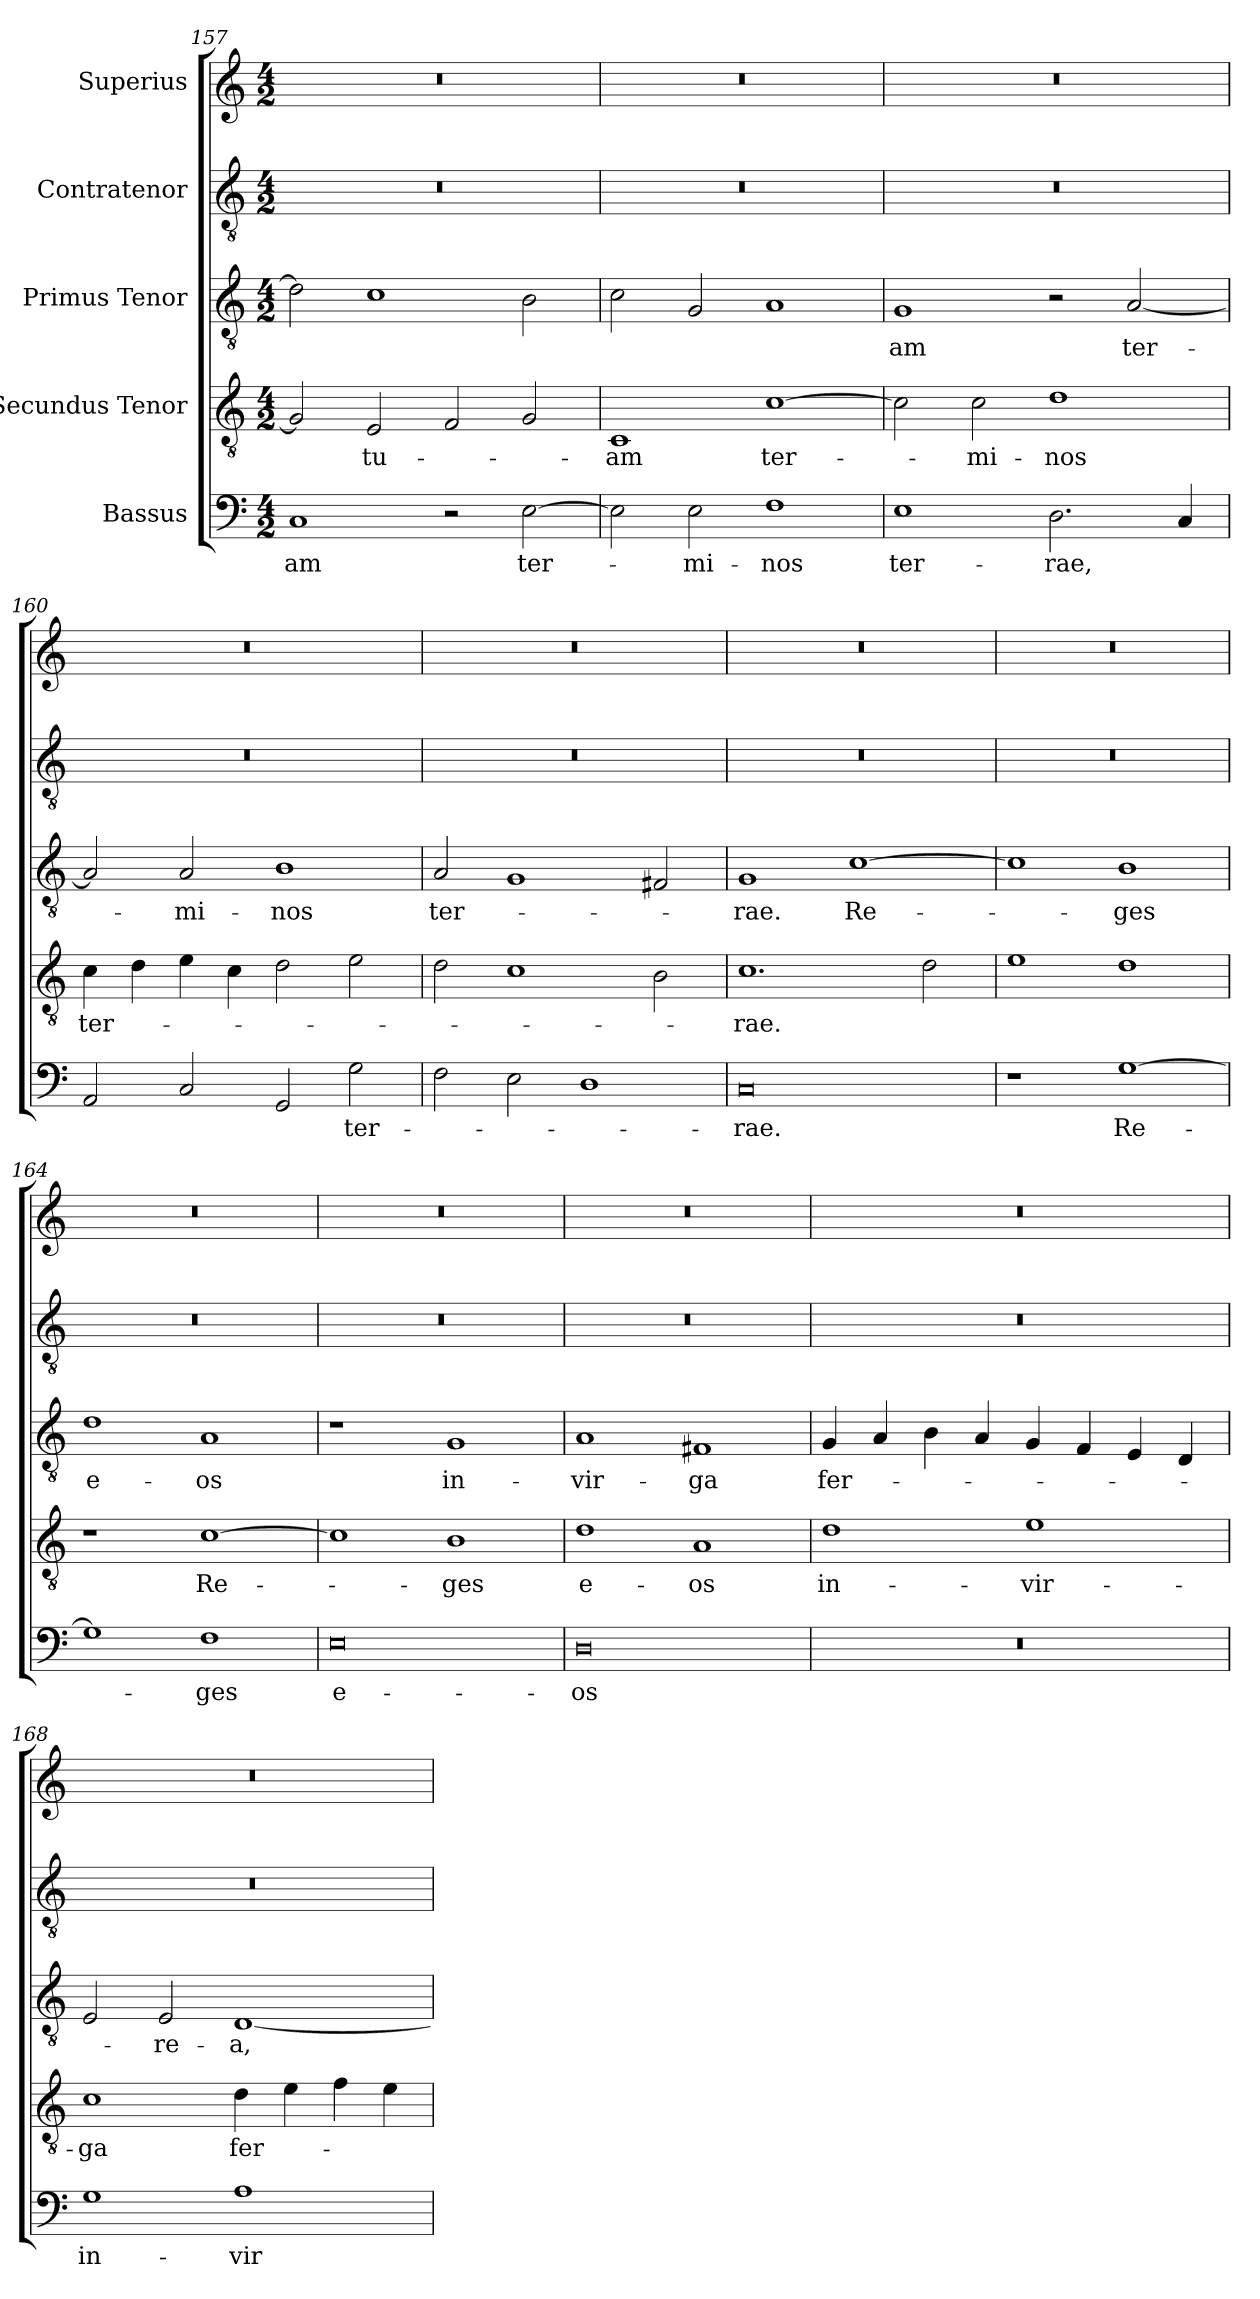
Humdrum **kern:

**kern	**text	**kern	**text	**kern	**text	**kern	**kern
*part5	*part5	*part4	*part4	*part3	*part3	*part2	*part1
*staff5	*staff5	*staff4	*staff4	*staff3	*staff3	*staff2	*staff1
*I"Bassus	*	*I"Secundus Tenor	*	*I"Primus Tenor	*	*I"Contratenor	*I"Superius
!!LO:LB:g=z
*clefF4	*	*clefGv2	*	*clefGv2	*	*clefGv2	*clefG2
*k[]	*	*k[]	*	*k[]	*	*k[]	*k[]
*C:	*	*C:	*	*C:	*	*C:	*C:
*M4/2	*	*M4/2	*	*M4/2	*	*M4/2	*M4/2
=157	=157	=157	=157	=157	=157	=157	=157
1C/	-am	2G/]	.	2d\]	.	0r	0r
.	.	2E/	tu-	1c\	.	.	.
2r	.	2F/	.	.	.	.	.
[2E\	ter-	2G/	.	2B\	.	.	.
=158	=158	=158	=158	=158	=158	=158	=158
2E\]	.	1C/	-am	2c\	.	0r	0r
2E\	-mi-	.	.	2G/	.	.	.
1F\	-nos	[1c\	ter-	1A/	.	.	.
=159	=159	=159	=159	=159	=159	=159	=159
1E\	ter-	2c\]	.	1G/	-am	0r	0r
.	.	2c\	-mi-	.	.	.	.
2.D\	-rae,	1d\	-nos	2r	.	.	.
.	.	.	.	[2A/	ter-	.	.
4C/	.	.	.	.	.	.	.
=160	=160	=160	=160	=160	=160	=160	=160
2AA/	.	4c\	ter-	2A/]	.	0r	0r
.	.	4d\	.	.	.	.	.
2C/	.	4e\	.	2A/	-mi-	.	.
.	.	4c\	.	.	.	.	.
2GG/	.	2d\	.	1B\	-nos	.	.
2G\	ter-	2e\	.	.	.	.	.
=161	=161	=161	=161	=161	=161	=161	=161
2F\	.	2d\	.	2A/	ter-	0r	0r
2E\	.	1c\	.	1G/	.	.	.
1D\	.	.	.	.	.	.	.
.	.	2B\	.	2F#Xi/	.	.	.
!!LO:PB:g=z
=162	=162	=162	=162	=162	=162	=162	=162
0C/	-rae.	1.c\	-rae.	1G/	-rae.	0r	0r
.	.	.	.	[1c\	Re-	.	.
.	.	2d\	.	.	.	.	.
=163	=163	=163	=163	=163	=163	=163	=163
1r	.	1e\	.	1c\]	.	0r	0r
[1G\	Re-	1d\	.	1B\	-ges	.	.
=164	=164	=164	=164	=164	=164	=164	=164
1G\]	.	1r	.	1d\	e-	0r	0r
1F\	-ges	[1c\	Re-	1A/	-os	.	.
=165	=165	=165	=165	=165	=165	=165	=165
0E\	e-	1c\]	.	1r	.	0r	0r
.	.	1B\	-ges	1G/	in-	.	.
=166	=166	=166	=166	=166	=166	=166	=166
0D\	-os	1d\	e-	1A/	vir-	0r	0r
.	.	1A/	-os	1F#Xi/	-ga	.	.
=167	=167	=167	=167	=167	=167	=167	=167
0r	.	1d\	in-	4G/	fer-	0r	0r
.	.	.	.	4A/	.	.	.
.	.	.	.	4B\	.	.	.
.	.	.	.	4A/	.	.	.
.	.	1e\	vir-	4G/	.	.	.
.	.	.	.	4F/	.	.	.
.	.	.	.	4E/	.	.	.
.	.	.	.	4D/	.	.	.
!!LO:LB:g=z
=168	=168	=168	=168	=168	=168	=168	=168
1G\	in-	1c\	-ga	2E/	.	0r	0r
.	.	.	.	2E/	-re-	.	.
1A\	vir-	4d\	fer-	[1D/	-a,	.	.
.	.	4e\	.	.	.	.	.
.	.	4f\	.	.	.	.	.
.	.	4e\	.	.	.	.	.
=	=	=	=	=	=	=	=
*-	*-	*-	*-	*-	*-	*-	*-
